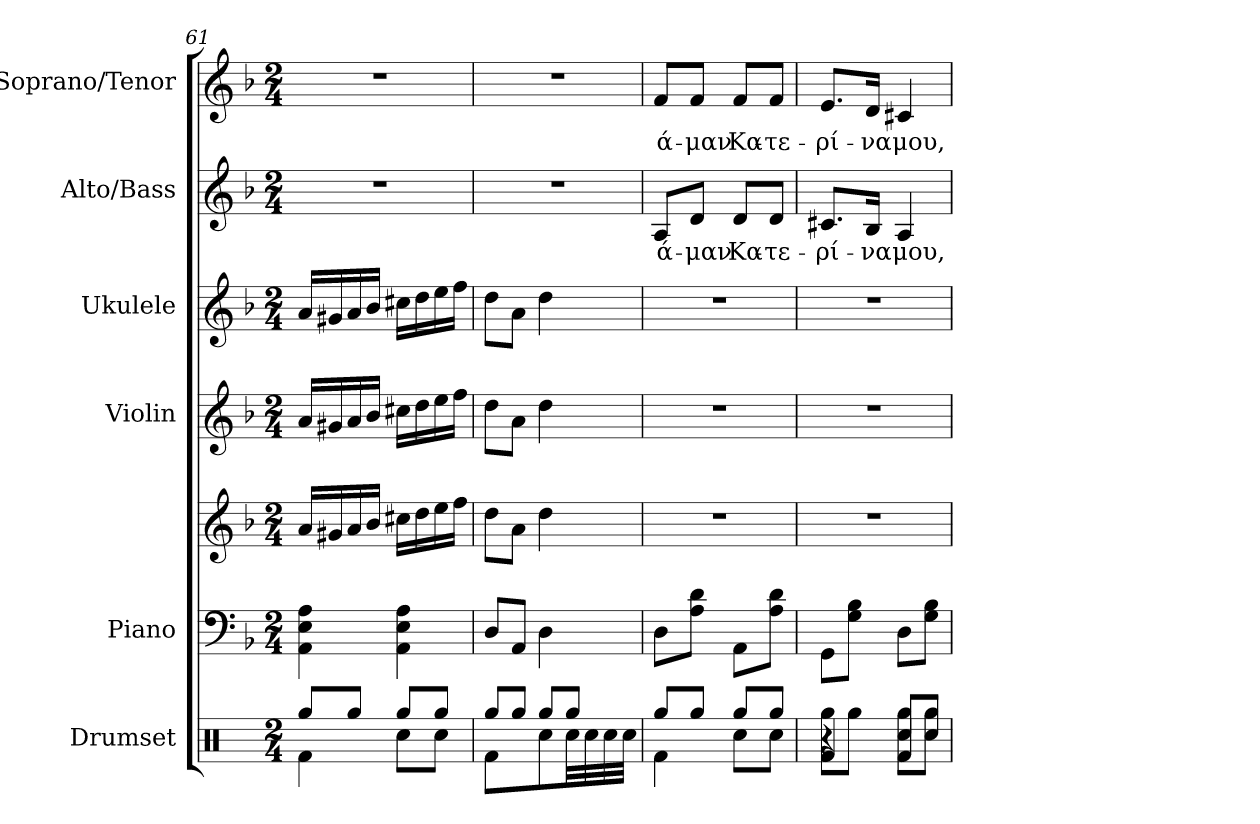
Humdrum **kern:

**kern	**kern	**kern	**kern	**kern	**kern	**text	**kern	**text
*part6	*part5	*part5	*part4	*part3	*part2	*part2	*part1	*part1
*staff7	*staff6	*staff5	*staff4	*staff3	*staff2	*staff2	*staff1	*staff1
*I"Drumset	*I"Piano	*	*I"Violin	*I"Ukulele	*I"Alto/Bass	*	*I"Soprano/Tenor	*
*I'D. Set	*I'Pno	*	*I'Vln.	*I'Uk.	*I'A/B	*	*I'S/T	*
*clefX	*clefF4	*clefG2	*clefG2	*clefG2	*clefG2	*	*clefG2	*
*k[]	*k[b-]	*k[b-]	*k[b-]	*k[b-]	*k[b-]	*	*k[b-]	*
*M2/4	*M2/4	*M2/4	*M2/4	*M2/4	*M2/4	*	*M2/4	*
=61	=61	=61	=61	=61	=61	=61	=61	=61
*^	*	*	*	*	*	*	*	*
8Rgg/L	4Rf\	4AA\ 4E\ 4A\	16a/LL	16a/LL	16a/LL	2r	.	2r	.
.	.	.	16g#X/	16g#X/	16g#X/	.	.	.	.
8Rgg/J	.	.	16a/	16a/	16a/	.	.	.	.
.	.	.	16b-/JJ	16b-/JJ	16b-/JJ	.	.	.	.
8Rgg/L	8Rcc\L	4AA\ 4E\ 4A\	16cc#X\LL	16cc#X\LL	16cc#X\LL	.	.	.	.
.	.	.	16dd\	16dd\	16dd\	.	.	.	.
8Rgg/J	8Rcc\J	.	16ee\	16ee\	16ee\	.	.	.	.
.	.	.	16ff\JJ	16ff\JJ	16ff\JJ	.	.	.	.
=62	=62	=62	=62	=62	=62	=62	=62	=62	=62
8Rgg/L	4Rf\	8D/L	8dd\L	8dd\L	8dd\L	2r	.	2r	.
8Rgg/J	.	8AA/J	8a\J	8a\J	8a\J	.	.	.	.
8Rgg/L	8Rcc\L	4D\	4dd\	4dd\	4dd\	.	.	.	.
*tremolo	*	*	*	*	*	*	*	*	*
8Rgg/J	32Rcc\	.	.	.	.	.	.	.	.
.	32Rcc\	.	.	.	.	.	.	.	.
.	32Rcc\	.	.	.	.	.	.	.	.
.	32Rcc\JJJ	.	.	.	.	.	.	.	.
*Xtremolo	*	*	*	*	*	*	*	*	*
!!LO:LB:g=z
=63	=63	=63	=63	=63	=63	=63	=63	=63	=63
!	!	!	!	!	!	!	!LO:LY:b	!	!LO:LY:b
8Rgg/L	4Rf\	8D\L	2r	2r	2r	8A/L	ά-	8f/L	ά-
!	!	!	!	!	!	!	!LO:LY:b	!	!LO:LY:b
8Rgg/J	.	8A\ 8d\J	.	.	.	8d/J	-μαν	8f/J	-μαν
!	!	!	!	!	!	!	!LO:LY:b	!	!LO:LY:b
8Rgg/L	8Rcc\L	8AA\L	.	.	.	8d/L	Κα-	8f/L	Κα-
!	!	!	!	!	!	!	!LO:LY:b	!	!LO:LY:b
8Rgg/J	8Rcc\J	8A\ 8d\J	.	.	.	8d/J	-τε-	8f/J	-τε-
=64	=64	=64	=64	=64	=64	=64	=64	=64	=64
*	*^	*	*	*	*	*	*	*	*
!	!	!	!	!	!	!	!	!LO:LY:b	!	!LO:LY:b
4r	8Rgg\L	4Rf/	8GG\L	2r	2r	2r	8.c#X/L	-ρί-	8.e/L	-ρί-
.	8Rgg\J	.	8G\ 8B-\J	.	.	.	.	.	.	.
!	!	!	!	!	!	!	!	!LO:LY:b	!	!LO:LY:b
.	.	.	.	.	.	.	16B-/Jk	-να	16d/Jk	-να
!	!	!	!	!	!	!	!	!LO:LY:b	!	!LO:LY:b
4Rf/	8Rgg\L	8Rcc/L	8D\L	.	.	.	4A/	μου,	4c#X/	μου,
.	8Rgg\J	8Rcc/J	8G\ 8B-\J	.	.	.	.	.	.	.
*v	*v	*v	*	*	*	*	*	*	*	*
=	=	=	=	=	=	=	=	=
*-	*-	*-	*-	*-	*-	*-	*-	*-
